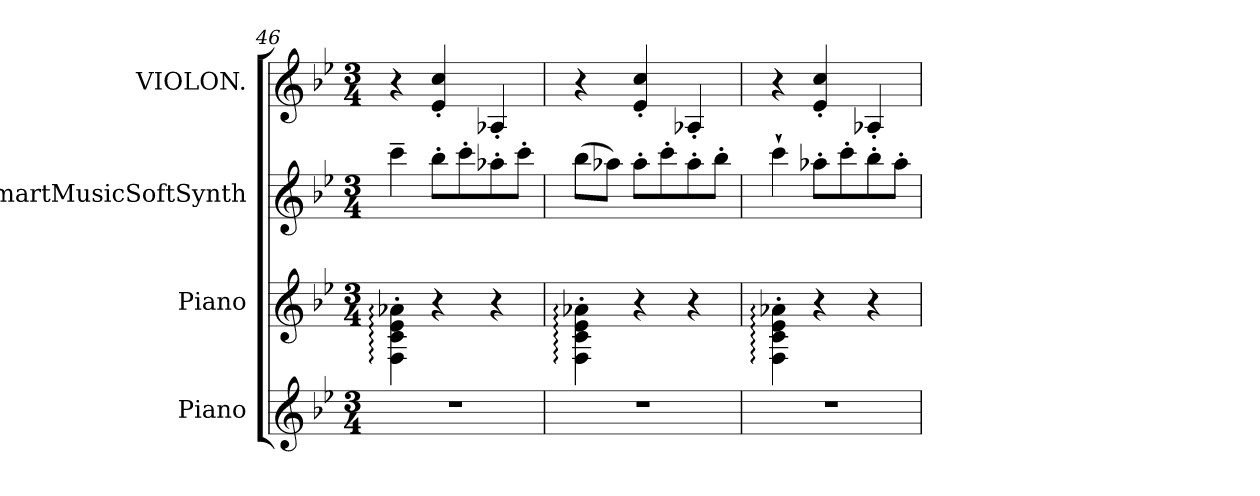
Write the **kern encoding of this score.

**kern	**kern	**kern	**kern
*part4	*part3	*part2	*part1
*staff4	*staff3	*staff2	*staff1
*I"Piano	*I"Piano	*I"SmartMusicSoftSynth	*I"VIOLON.
*I'P.	*	*	*
*clefG2	*clefG2	*clefG2	*clefG2
*k[b-e-]	*k[b-e-]	*k[b-e-]	*k[b-e-]
*B-:	*B-:	*B-:	*B-:
*M3/4	*M3/4	*M3/4	*M3/4
=46	=46	=46	=46
2.r	4F:'\ 4c:'\ 4e-:'\ 4a-X:'\	4ccc~\	4r
.	4r	8bb-'\L	4e-'/ 4cc'/
.	.	8ccc'\	.
.	4r	8aa-X'\	4A-X'/
.	.	8ccc'\J	.
=47	=47	=47	=47
2.r	4F:'\ 4c:'\ 4e-:'\ 4a-X:'\	(8bb-\L	4r
.	.	8aa-X\J)	.
.	4r	8aa-'\L	4e-'/ 4cc'/
.	.	8ccc'\	.
.	4r	8aa-'\	4A-X'/
.	.	8bb-'\J	.
!!LO:LB:g=z
=48	=48	=48	=48
2.r	4F:'\ 4c:'\ 4e-:'\ 4a-X:'\	4ccc`\	4r
.	4r	8aa-X'\L	4e-'/ 4cc'/
.	.	8ccc'\	.
.	4r	8bb-'\	4A-X'/
.	.	8aa-'\J	.
=	=	=	=
*-	*-	*-	*-
